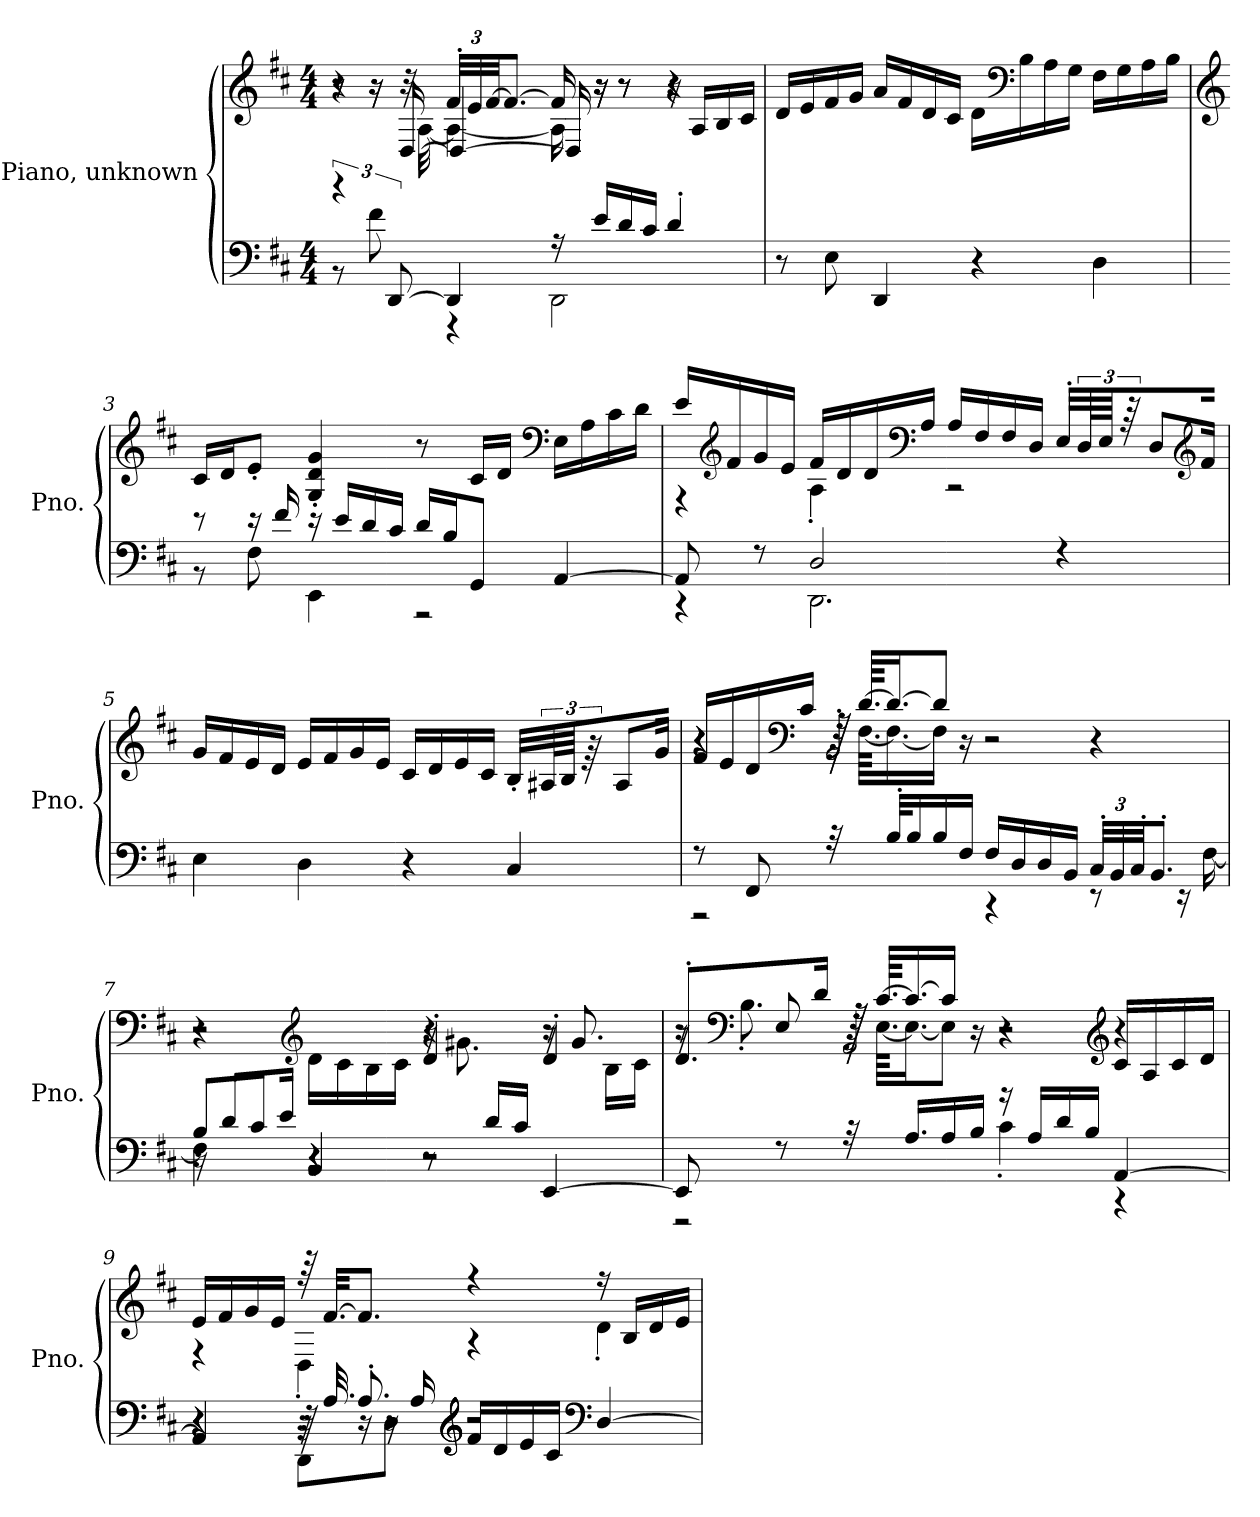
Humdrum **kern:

**kern	**kern
*part1	*part1
*staff2	*staff1
*I"Piano, unknown	*
*I'Pno.	*
*clefF4	*clefG2
*k[f#c#]	*k[f#c#]
*M4/4	*M4/4
*MM120	*MM120
=1	=1
*^	*^
*	*	*	*^
6r	8r	4r	8r	8r
.	8f#\	.	16r	16r
[12DD/	.	.	.	.
.	.	.	32r	[16D/
.	.	.	[32A\	.
*	*	*Xbrackettup	*	*
4DD/]	4r	48f#'/LLL	4A\_	4D/_
.	.	48e/	.	.
.	.	[48f#/JJ	.	.
.	.	8.f#/J_	.	.
16r	2DD\	16f#/]	16A\]	16D/]
16e/LL	.	16r	16r	16r
16d/	.	8r	8r	8r
16c#/JJ	.	.	.	.
4d'/	.	16r	4r	4r
.	.	16A/LL	.	.
.	.	16B/	.	.
.	.	16c#/JJ	.	.
*v	*v	*	*	*
*	*v	*v	*v
=2	=2
8r	16d/LL
.	16e/
8E\	16f#/
.	16g/JJ
4DD/	16a/LL
.	16f#/
.	16d/
.	16c#/JJ
4r	16d\LL
*	*clefF4
.	16B\
.	16A\
.	16G\JJ
4D\	16F#\LL
.	16G\
.	16A\
.	16B\JJ
!!LO:LB:g=z
=3	=3
*	*clefG2
*^	*
8r	8r	16c#/LL
.	.	16d/J
16r	8F#\	8e'/J
16f#/	.	.
16r	4EE\	4G/' 4d/' 4g/'
16e/LL	.	.
16d/	.	.
16c#/JJ	.	.
16d/LL	2r	8r
16B/J	.	.
8GG/J	.	16c#/LL
.	.	16d/JJ
*	*	*clefF4
[4AA/	.	16E\LL
.	.	16A\
.	.	16c#\
.	.	16d\JJ
=4	=4	=4
*	*	*^
8AA/]	4r	16e/LL	4r
*	*	*clefG2	*
.	.	16f#/	.
8r	.	16g/	.
.	.	16e/JJ	.
2D/	2.DD\	16f#/LL	4A'\
.	.	16d/	.
.	.	16d/	.
*	*	*clefF4	*
.	.	16A/JJ	.
.	.	16A/LL	2r
.	.	16F#/	.
.	.	16F#/	.
.	.	16D/JJ	.
4r	.	32E'/LLL	.
*	*	*brackettup	*
.	.	96D/L	.
.	.	96E/JJJJ	.
.	.	96r	.
.	.	8D/L	.
*	*	*clefG2	*
.	.	16f#/Jk	.
*v	*v	*	*
*	*v	*v
!!LO:LB:g=z
=5	=5
4E\	16g/LL
.	16f#/
.	16e/
.	16d/JJ
4D\	16e/LL
.	16f#/
.	16g/
.	16e/JJ
4r	16c#/LL
.	16d/
.	16e/
.	16c#/JJ
4C#/	32B'/LLL
.	96A#X/L
.	96B/JJJJ
.	96r
.	8A#/L
.	16g/Jk
=6	=6
*^	*^
*	*	*	*^
8r	2r	16f#/LL	4r	4r
.	.	16e/	.	.
8FF#/	.	16d/	.	.
*	*	*clefF4	*	*
.	.	16c#/JJ	.	.
32r	.	128r	128r	2BB'/
.	.	[64.d/KKLL	[64.F#\KKLL	.
32B'/KLL	.	16.d/J_	16.F#\_	.
16B/	.	.	.	.
16B/	.	8d/J]	16F#\JJ]	.
16F#/JJ	.	.	16r	.
16F#/LL	4r	2r	2r	.
16D/	.	.	.	.
16D/	.	.	.	.
16BB/JJ	.	.	.	.
*Xbrackettup	*	*	*	*
48C#'/LLL	8r	.	.	4r
48BB/	.	.	.	.
48C#'/JJ	.	.	.	.
8.BB'/J	.	.	.	.
.	16r	.	.	.
.	[16F#\	.	.	.
!!LO:LB:g=z	!!	!!
=7	=7	=7	=7	=7
*	*^	*	*	*
16r	4F#\]	8B/L	2r	4r	2r
8d'/L	.	.	.	.	.
.	.	8c#/J	.	.	.
16e/Jk	.	.	.	.	.
*	*	*	*clefG2	*	*
4BB/	4r	4r	.	16d\LL	.
.	.	.	.	16c#\	.
.	.	.	.	16B\	.
.	.	.	.	16c#\JJ	.
8r	2r	2r	4r	16r	4d'/
.	.	.	.	8.g#X\	.
16d/LL	.	.	.	.	.
16c#/JJ	.	.	.	.	.
[4EE/	.	.	16r	8r	4d'/
.	.	.	8.g#/	.	.
.	.	.	.	16B\LL	.
.	.	.	.	16c#\JJ	.
*	*v	*v	*	*	*
=8	=8	=8	=8	=8
8EE/]	2r	8.d'/L	16r	8r
*	*	*clefF4	*	*
.	.	.	8.B'\	.
8r	.	.	.	8E/
.	.	16d/Jk	.	.
32r	.	128r	128r	2AA/
.	.	[64.c#/KKLL	[64.E\KKLL	.
16.A/LL	.	16.c#/_	16.E\J_	.
16A/	.	16c#/JJ]	8E\J]	.
16B/JJ	.	16r	.	.
16r	4c#'\	4r	2r	.
16A/LL	.	.	.	.
16d/	.	.	.	.
16B/JJ	.	.	.	.
*	*	*clefG2	*	*
[4AA/	4r	16c#/LL	.	4r
.	.	16A/	.	.
.	.	16c#/	.	.
.	.	16d/JJ	.	.
*	*	*	*v	*v
!!LO:LB:g=z
=9	=9	=9	=9
*	*^	*	*
4AA/]	4r	4r	16e/LL	4r
.	.	.	16f#/	.
.	.	.	16g/	.
.	.	.	16e/JJ	.
64r	8DD\L	16r	64r	4D'\
32.A/	.	.	[32.f#/KKL	.
16r	.	8.A'/	8.f#/J]	.
16r	8D\J	.	.	.
16A/	.	.	.	.
*clefG2	*	*	*	*
16f#/LL	2r	2r	4r	4r
16d/	.	.	.	.
16e/	.	.	.	.
16c#/JJ	.	.	.	.
*clefF4	*	*	*	*
[4D/	.	.	16r	4d'\
.	.	.	16B/LL	.
.	.	.	16d/	.
.	.	.	16e/JJ	.
*v	*v	*v	*	*
*	*v	*v
=	=
*-	*-
